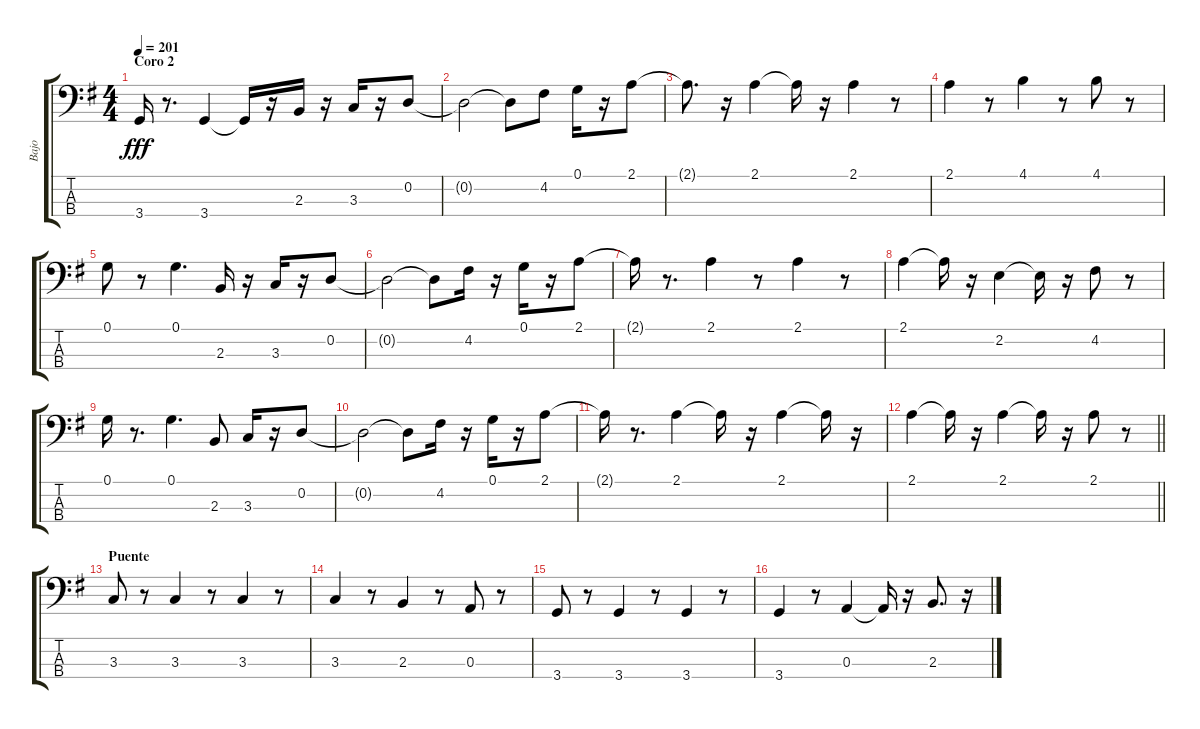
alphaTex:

\track ("Bajo" "Bajo") {instrument electricbassfinger}
\staff {score tabs}
\tuning (G2 D2 A1 E1) {hide}
\ts (4 4)
\section ("" "Coro 2")
\tempo 201
\clef f4
\ks g
3.4.16{dy fff} r.8{d} 3.4.4 3.4{t}.16 r.16 2.3.16 r.16 3.3.16 r.16 0.2.8 |
0.2{t}.2 0.2{t}.8 4.2.8 0.1.16 r.16 2.1.8 |
2.1{t}.8{d} r.16 2.1.4 2.1{t}.16 r.16 2.1.4 r.8 |
2.1.4 r.8 4.1.4 r.8 4.1.8 r.8 |
0.1.8 r.8 0.1.4{d} 2.3.16 r.16 3.3.16 r.16 0.2.8 |
0.2{t}.2 0.2{t}.8 4.2.16 r.16 0.1.16 r.16 2.1.8 |
2.1{t}.16 r.8{d} 2.1.4 r.8 2.1.4 r.8 |
2.1.4 2.1{t}.16 r.16 2.2.4 2.2{t}.16 r.16 4.2.8 r.8 |
0.1.16 r.8{d} 0.1.4{d} 2.3.8 3.3.16 r.16 0.2.8 |
0.2{t}.2 0.2{t}.8 4.2.16 r.16 0.1.16 r.16 2.1.8 |
2.1{t}.16 r.8{d} 2.1.4 2.1{t}.16 r.16 2.1.4 2.1{t}.16 r.16 |
\barLineRight lightlight
2.1.4 2.1{t}.16 r.16 2.1.4 2.1{t}.16 r.16 2.1.8 r.8 |
\section ("" "Puente")
3.3.8 r.8 3.3.4 r.8 3.3.4 r.8 |
3.3.4 r.8 2.3.4 r.8 0.3.8 r.8 |
3.4.8 r.8 3.4.4 r.8 3.4.4 r.8 |
3.4.4 r.8 0.3.4 0.3{t}.16 r.16 2.3.8{d} r.16
